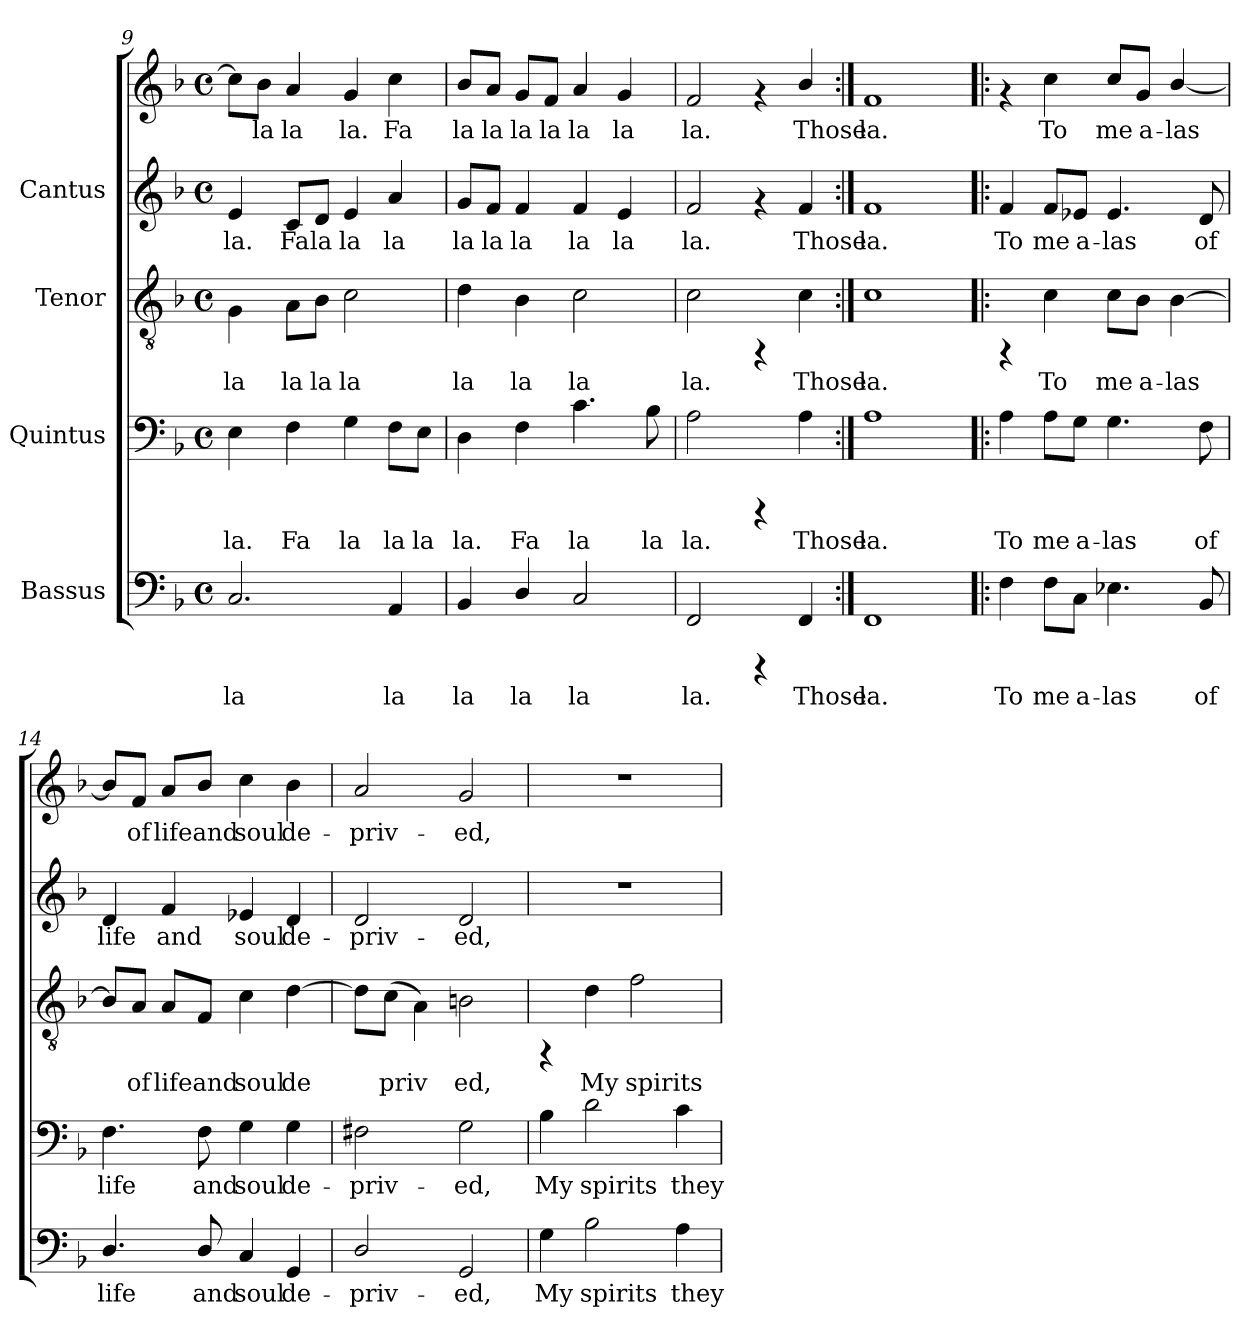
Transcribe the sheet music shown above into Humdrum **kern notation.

**kern	**text	**kern	**text	**kern	**text	**kern	**text	**kern	**text
*part4	*part4	*part3	*part3	*part2	*part2	*part1	*part1	*part1	*part1
*staff5	*staff5	*staff4	*staff4	*staff3	*staff3	*staff2	*staff2	*staff1	*staff1
*I"Bassus	*	*I"Quintus	*	*I"Tenor	*	*I"Cantus	*	*	*
!!LO:PB:g=z
*clefF4	*	*clefF4	*	*clefGv2	*	*clefG2	*	*clefG2	*
*k[b-]	*	*k[b-]	*	*k[b-]	*	*k[b-]	*	*k[b-]	*
*F:	*	*F:	*	*F:	*	*F:	*	*F:	*
*M4/4	*	*M4/4	*	*M4/4	*	*M4/4	*	*M4/4	*
*met(c)	*	*met(c)	*	*met(c)	*	*met(c)	*	*met(c)	*
=9	=9	=9	=9	=9	=9	=9	=9	=9	=9
!	!LO:LY:b:cj	!	!LO:LY:b:cj	!	!LO:LY:b:cj	!	!LO:LY:b:cj	!	!LO:LY:b:cj
2.C/	la	4E\	la.	4G\	la	4e/	la.	8cc\L]	.
!	!	!	!	!	!	!	!	!	!LO:LY:b:cj
.	.	.	.	.	.	.	.	8b-\J	la
!	!	!	!LO:LY:b:cj	!	!LO:LY:b:cj	!	!LO:LY:b:cj	!	!LO:LY:b:cj
.	.	4F\	Fa	8A\L	la	8c/L	Fa	4a/	la
!	!	!	!	!	!LO:LY:b:cj	!	!LO:LY:b:cj	!	!
.	.	.	.	8B-\J	la	8d/J	la	.	.
!	!	!	!LO:LY:b:cj	!	!LO:LY:b:cj	!	!LO:LY:b:cj	!	!LO:LY:b:cj
.	.	4G\	la	2c\	la	4e/	la	4g/	la.
!	!LO:LY:b:cj	!	!LO:LY:b:cj	!	!	!	!LO:LY:b:cj	!	!LO:LY:b:cj
4AA/	la	8F\L	la	.	.	4a/	la	4cc\	Fa
!	!	!	!LO:LY:b:cj	!	!	!	!	!	!
.	.	8E\J	la	.	.	.	.	.	.
=10	=10	=10	=10	=10	=10	=10	=10	=10	=10
!	!LO:LY:b:cj	!	!LO:LY:b:cj	!	!LO:LY:b:cj	!	!LO:LY:b:cj	!	!LO:LY:b:cj
4BB-/	la	4D\	la.	4d\	la	8g/L	la	8b-/L	la
!	!	!	!	!	!	!	!LO:LY:b:cj	!	!LO:LY:b:cj
.	.	.	.	.	.	8f/J	la	8a/J	la
!	!LO:LY:b:cj	!	!LO:LY:b:cj	!	!LO:LY:b:cj	!	!LO:LY:b:cj	!	!LO:LY:b:cj
4D/	la	4F\	Fa	4B-\	la	4f/	la	8g/L	la
!	!	!	!	!	!	!	!	!	!LO:LY:b:cj
.	.	.	.	.	.	.	.	8f/J	la
!	!LO:LY:b:cj	!	!LO:LY:b:cj	!	!LO:LY:b:cj	!	!LO:LY:b:cj	!	!LO:LY:b:cj
2C/	la	4.c\	la	2c\	la	4f/	la	4a/	la
!	!	!	!	!	!	!	!LO:LY:b:cj	!	!LO:LY:b:cj
.	.	.	.	.	.	4e/	la	4g/	la
!	!	!	!LO:LY:b:cj	!	!	!	!	!	!
.	.	8B-\	la	.	.	.	.	.	.
=11	=11	=11	=11	=11	=11	=11	=11	=11	=11
!	!LO:LY:b:cj	!	!LO:LY:b:cj	!	!LO:LY:b:cj	!	!LO:LY:b:cj	!	!LO:LY:b:cj
2FF/	la.	2A\	la.	2c\	la.	2f/	la.	2f/	la.
4rCCC	.	4rCCC	.	4rFF	.	4rf	.	4rf	.
!	!LO:LY:b:cj	!	!LO:LY:b:cj	!	!LO:LY:b:cj	!	!LO:LY:b:cj	!	!LO:LY:b:cj
4FF/	Those	4A\	Those	4c\	Those	4f/	Those	4b-/	Those
=12:|!	=12:|!	=12:|!	=12:|!	=12:|!	=12:|!	=12:|!	=12:|!	=12:|!	=12:|!
!	!LO:LY:b:cj	!	!LO:LY:b:cj	!	!LO:LY:b:cj	!	!LO:LY:b:cj	!	!LO:LY:b:cj
1FF	la.	1A	la.	1c	la.	1f	la.	1f	la.
=13!|:	=13!|:	=13!|:	=13!|:	=13!|:	=13!|:	=13!|:	=13!|:	=13!|:	=13!|:
!	!LO:LY:b:cj	!	!LO:LY:b:cj	!	!	!	!LO:LY:b:cj	!	!
4F\	To	4A\	To	4rFF	.	4f/	To	4rf	.
!	!LO:LY:b:cj	!	!LO:LY:b:cj	!	!LO:LY:b:cj	!	!LO:LY:b:cj	!	!LO:LY:b:cj
8F\L	me	8A\L	me	4c\	To	8f/L	me	4cc\	To
!	!LO:LY:b:cj	!	!LO:LY:b:cj	!	!	!	!LO:LY:b:cj	!	!
8C\J	a-	8G\J	a-	.	.	8e-X/J	a-	.	.
!	!LO:LY:b:cj	!	!LO:LY:b:cj	!	!LO:LY:b:cj	!	!LO:LY:b:cj	!	!LO:LY:b:cj
4.E-X\	-las	4.G\	-las	8c\L	me	4.e-/	-las	8cc/L	me
!	!	!	!	!	!LO:LY:b:cj	!	!	!	!LO:LY:b:cj
.	.	.	.	8B-\J	a-	.	.	8g/J	a-
!	!	!	!	!	!LO:LY:b:cj	!	!	!	!LO:LY:b:cj
.	.	.	.	[>4B-\	-las	.	.	[<4b-/	-las
!	!LO:LY:b:cj	!	!LO:LY:b:cj	!	!	!	!LO:LY:b:cj	!	!
8BB-/	of	8F\	of	.	.	8d/	of	.	.
!!LO:LB:g=z
=14	=14	=14	=14	=14	=14	=14	=14	=14	=14
!	!LO:LY:b:cj	!	!LO:LY:b:cj	!	!LO:LY:b:cj	!	!LO:LY:b:cj	!	!LO:LY:b:cj
4.D/	life	4.F\	life	8B-/L]	.	4d/	-life	8b-/L]	.
!	!	!	!	!	!LO:LY:b:cj	!	!	!	!LO:LY:b:cj
.	.	.	.	8A/J	of	.	.	8f/J	of
!	!	!	!	!	!LO:LY:b:cj	!	!LO:LY:b:cj	!	!LO:LY:b:cj
.	.	.	.	8A/L	life	4f/	and	8a/L	life
!	!LO:LY:b:cj	!	!LO:LY:b:cj	!	!LO:LY:b:cj	!	!	!	!LO:LY:b:cj
8D/	and	8F\	and	8F/J	and	.	.	8b-/J	and
!	!LO:LY:b:cj	!	!LO:LY:b:cj	!	!LO:LY:b:cj	!	!LO:LY:b:cj	!	!LO:LY:b:cj
4C/	soul	4G\	soul	4c\	soul	4e-X/	soul	4cc\	soul
!	!LO:LY:b:cj	!	!LO:LY:b:cj	!	!LO:LY:b:cj	!	!LO:LY:b:cj	!	!LO:LY:b:cj
4GG/	de-	4G\	de-	[>4d\	de-	4d/	de-	4b-\	de-
=15	=15	=15	=15	=15	=15	=15	=15	=15	=15
!	!LO:LY:b:cj	!	!LO:LY:b:cj	!	!LO:LY:b:cj	!	!LO:LY:b:cj	!	!LO:LY:b:cj
2D/	-priv-	2F#X\	-priv-	8d\L]	-	2d/	priv-	2a/	-priv-
!	!	!	!	!	!LO:LY:b:cj	!	!	!	!
.	.	.	.	(>8c\J	priv-	.	.	.	.
!	!	!	!	!	!LO:LY:b:cj	!	!	!	!
.	.	.	.	4A\)	-	.	.	.	.
!	!LO:LY:b:cj	!	!LO:LY:b:cj	!	!LO:LY:b:cj	!	!LO:LY:b:cj	!	!LO:LY:b:cj
2GG/	-ed,	2G\	-ed,	2Bn\	ed,	2d/	-ed,	2g/	-ed,
=16	=16	=16	=16	=16	=16	=16	=16	=16	=16
!	!LO:LY:b:cj	!	!LO:LY:b:cj	!	!	!	!	!	!
4G\	My	4B-\	My	4rFF	.	1r	.	1r	.
!	!LO:LY:b:cj	!	!LO:LY:b:cj	!	!LO:LY:b:cj	!	!	!	!
2B-\	spirits	2d\	spirits	4d\	My	.	.	.	.
!	!	!	!	!	!LO:LY:b:cj	!	!	!	!
.	.	.	.	2f\	spirits	.	.	.	.
!	!LO:LY:b:cj	!	!LO:LY:b:cj	!	!	!	!	!	!
4A\	they	4c\	they	.	.	.	.	.	.
=	=	=	=	=	=	=	=	=	=
*-	*-	*-	*-	*-	*-	*-	*-	*-	*-
